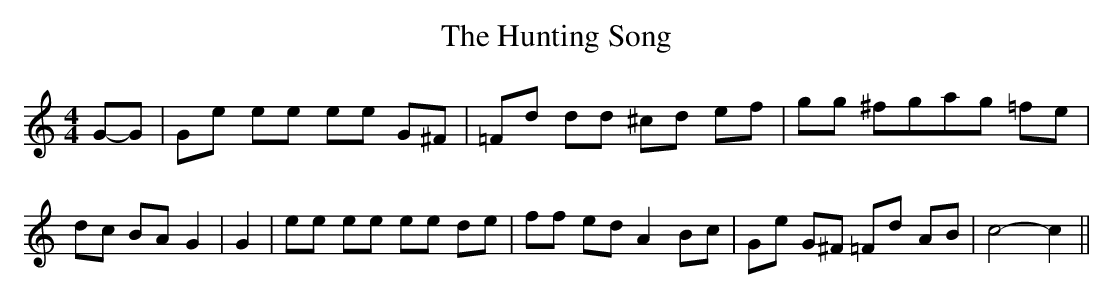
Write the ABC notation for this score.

X:1
T:The Hunting Song
M:4/4
L:1/8
K:C
G-G| Ge ee ee G^F| =Fd dd ^cd ef| gg ^fga-g =fe| dc BA G2| G2| ee ee ee de|\
 ff ed A2 Bc| Ge G^F =Fd AB| c4- c2||
